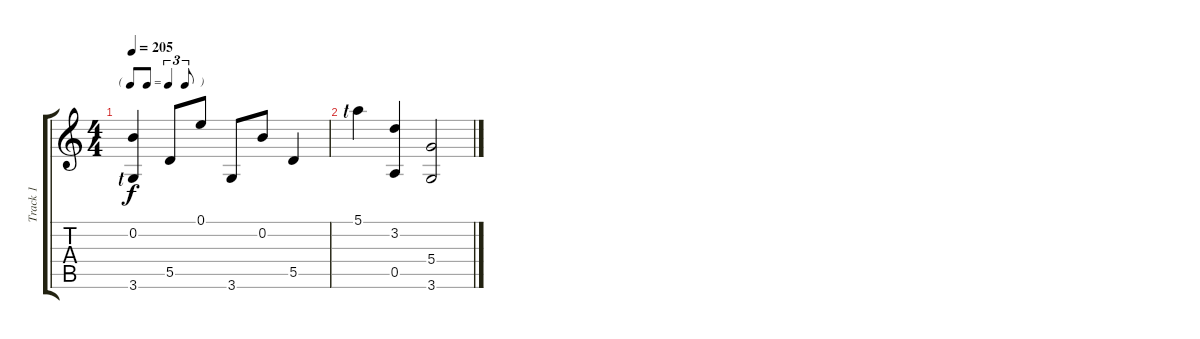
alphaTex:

\track ("Track 1" "Track 1") {instrument acousticguitarsteel}
\staff {score tabs}
\tuning (E4 B3 G3 D3 A2 E2) {hide}
\ts (4 4)
\tf triplet8th
\tempo 205
\clef g2
\ks c
(0.2 3.6{lf 1}).4{dy f} 5.5.8 0.1.8 3.6.8 0.2.8 5.5.4 |
5.1{lf 1}.4 (3.2 0.5).4 (5.4 3.6).2
